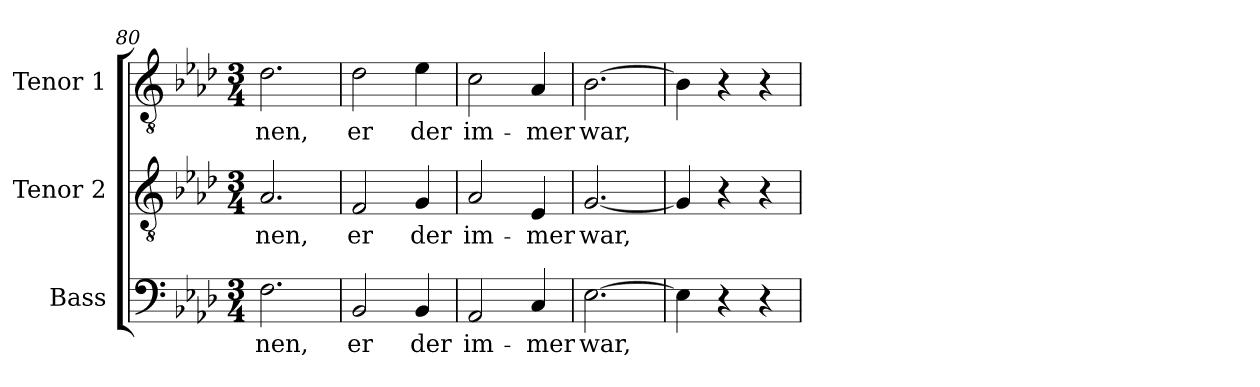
**kern	**text	**kern	**text	**kern	**text
*part3	*part3	*part2	*part2	*part1	*part1
*staff3	*staff3	*staff2	*staff2	*staff1	*staff1
*I"Bass	*	*I"Tenor 2	*	*I"Tenor 1	*
*clefF4	*	*clefGv2	*	*clefGv2	*
*k[b-e-a-d-]	*	*k[b-e-a-d-]	*	*k[b-e-a-d-]	*
*A-:	*	*A-:	*	*A-:	*
*M3/4	*	*M3/4	*	*M3/4	*
=80	=80	=80	=80	=80	=80
!	!LO:LY:b	!	!LO:LY:b	!	!LO:LY:b
2.F\	-nen,	2.A-/	-nen,	2.d-\	-nen,
=81	=81	=81	=81	=81	=81
!	!LO:LY:b	!	!LO:LY:b	!	!LO:LY:b
2BB-/	er	2F/	er	2d-\	er
!	!LO:LY:b	!	!LO:LY:b	!	!LO:LY:b
4BB-/	der	4G/	der	4e-\	der
=82	=82	=82	=82	=82	=82
!	!LO:LY:b	!	!LO:LY:b	!	!LO:LY:b
2AA-/	im-	2A-/	im-	2c\	im-
!	!LO:LY:b	!	!LO:LY:b	!	!LO:LY:b
4C/	-mer	4E-/	-mer	4A-/	-mer
=83	=83	=83	=83	=83	=83
!	!LO:LY:b	!	!LO:LY:b	!	!LO:LY:b
[2.E-\	war,	[2.G/	war,	[2.B-\	war,
=84	=84	=84	=84	=84	=84
4E-\]	.	4G/]	.	4B-\]	.
4r	.	4r	.	4r	.
4r	.	4r	.	4r	.
=	=	=	=	=	=
*-	*-	*-	*-	*-	*-
